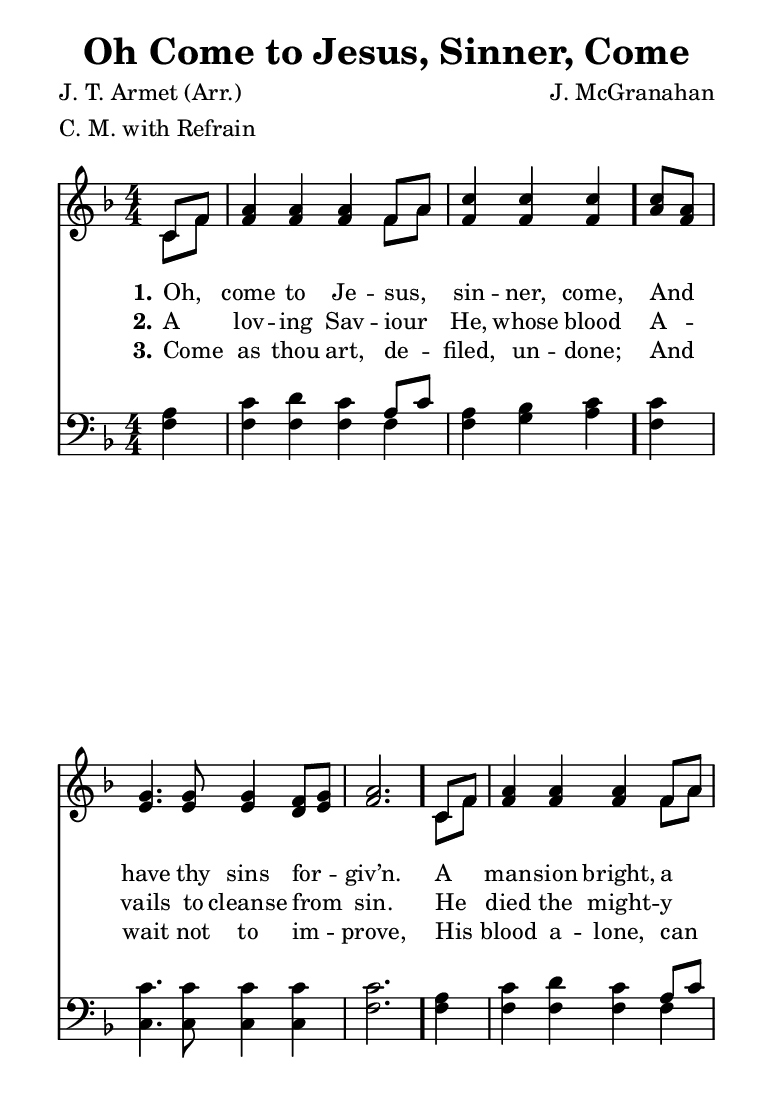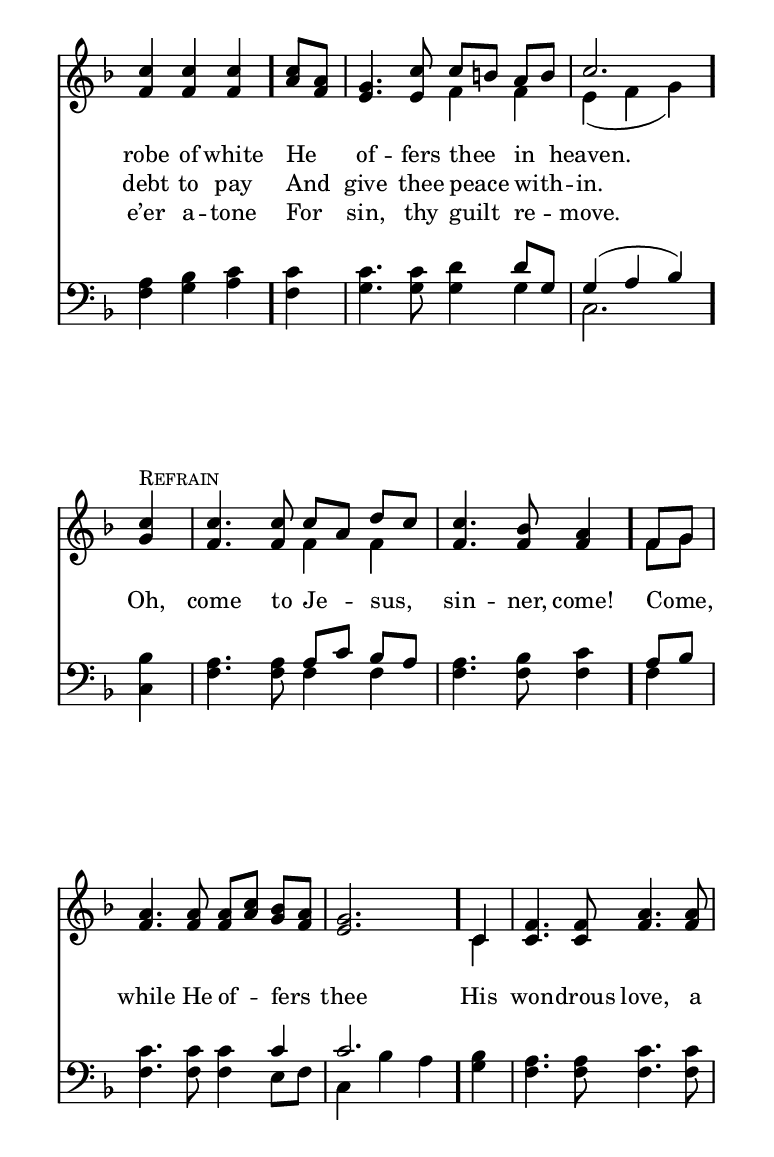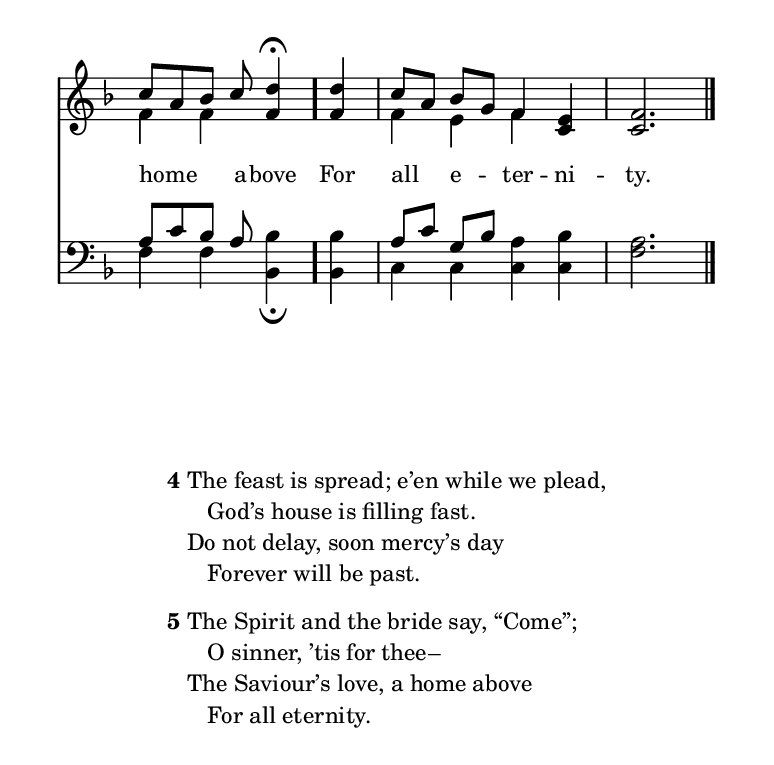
\include "common/global.ily"
\paper {
  \include "common/paper.ily"
  systems-per-page = ##f
}

\header{
  %gospel
  hymnnumber = "374"
  title = "Oh Come to Jesus, Sinner, Come"
  tunename = "None but Christ Can Satisfy"
  meter = "C. M. with Refrain"
  poet = "J. T. Armet (Arr.)"
  composer = "J. McGranahan"
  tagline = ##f
}

% for fermata in MIDI
ta = { \tempo 4=80 }
tb = { \tempo 4=32 }

patternAA = { }

global = {
  \include "common/overrides.ily"
  \override Staff.TimeSignature.style = #'numbered
  \time 4/4
  \override Score.MetronomeMark.transparent = ##t % hide all fermata changes too
  \ta
  \key f \major
  \partial 4
  \autoBeamOff
}

notesSoprano = {
\global
\relative c' {

  c8[ f8] | a4 a4 a4 f8[ a8] | c4 c4 c4
  c8[ a8] | g4. g8 g4 f8[ g8] | a2.
  c,8[ f8] | a4 a4 a4 f8[ a8] | c4 c4 c4
  c8[ a8] | g4. c8 c8[ b!8] a8[ b8] | c2. \eogbreak

  << s^\markup { \small \caps "Refrain" }
  { c4 | c4. c8 c8[ a8] d8[ c8] | c4. bes8 a4 } >>
  f8[ g8] | a4. a8 a8[ c8] bes8[ a8] | g2.
  c,4 | f4. f8 a4. a8 | c8[ a8 bes8] c8 \tb d4 \fermata \ta
  d4 | c8[ a8] bes8[ g8] f4 e4 | f2.

  \bar "|."

}
}

notesAlto = {
\global
\relative e' {

  c8[ f8] | f4 f4 f4 f8[ a8] | f4 f4 f4
  a8[ f8] | e4. e8 e4 d8[ e8] | f2.
  c8[ f8] | f4 f4 f4 f8[ a8] | f4 f4 f4
  a8[ f8] | e4. e8 f4 f4 | e4( f4 g4)

  g4 | f4. f8 f4 f4 | f4. f8 f4
  f8[ g8] | f4. f8 f8[ a8] g8[ f8] | e2.
  c4 | c4. c8 f4. f8 | f4 f4 f4
  f4 | f4 e4 f4 c4 | c2.

}
}

notesTenor = {
\global
\relative a {

  a4 | c4 d4 c4 a8[ c8] | a4 bes4 c4
  c4 | c4. c8 c4 c4 | c2.
  a4 | c4 d4 c4 a8[ c8] | a4 bes4 c4
  c4 | c4. c8 d4 d8[ g,8] | g4( a4 bes4)

  bes4 | a4. a8 a8[ c8] bes8[ a8] | a4. bes8 c4
  a8[ bes8] | c4. c8 c4 c4 | c2.
  bes4 | a4. a8 c4. c8 | a8[ c8 bes8] a8 bes4
  bes4 | a8[ c8] g8[ bes8] a4 bes4 | a2.

}
}

notesBass = {
\global
\relative f {

  f4 | f4 f4 f4 f4 | f4 g4 a4
  f4 | c4. c8 c4 c4 | f2.
  f4 | f4 f4 f4 f4 | f4 g4 a4
  f4 | g4. g8 g4 g4 | c,2.

  c4 | f4. f8 f4 f4 | f4. f8 f4
  f4 | f4. f8 f4 e8[ f8] | c4 bes'4 a4
  g4 | f4. f8 f4. f8 | f4 f4 bes,4_\fermata
  bes4 | c4 c4 c4 c4 | f2.

}
}

Refrain = \lyricmode {

Oh, come to Je -- sus, sin -- ner, come! \bar "."
Come, while He of -- fers thee \bar "."
His won -- drous love, a home a -- bove \bar "."
For all e -- ter -- ni -- ty. \bar "."

}

wordsA = \lyricmode {
\set stanza = "1."

Oh, come to Je -- sus, sin -- ner, come, \bar "."
And have thy sins for -- giv’n. \bar "."
A man -- sion bright, a robe of white \bar "."
He of -- fers thee in heaven. \bar "."

}

wordsB = \lyricmode {
\set stanza = "2."

A lov -- ing Sav -- iour He, whose blood
A -- vails to cleanse from sin.
He died the might -- y debt to pay
And give thee peace with -- in.

\Refrain

}

wordsC = \lyricmode {
\set stanza = "3."

Come as thou art, de -- filed, un -- done;
And wait not to im -- prove,
His blood a -- lone, can e’er a -- tone
For sin, thy guilt re -- move.

}

wordsD = \markuplist {

\line { The feast is spread; e’en while we plead, }
\line { { \hspace #2 } God’s house is filling fast. }
\line { Do not delay, soon mercy’s day }
\line { { \hspace #2 } Forever will be past. }

}

wordsE = \markuplist {

\line { The Spirit and the bride say, “Come”; }
\line { { \hspace #2 } O sinner, ’tis for thee– }
\line { The Saviour’s love, a home above }
\line { { \hspace #2 } For all eternity. }

}

\score {
  \context ChoirStaff <<
    \context Staff = upper <<
      \set Staff.autoBeaming = ##f
      \set ChoirStaff.systemStartDelimiter = #'SystemStartBar
      \set ChoirStaff.printPartCombineTexts = ##f
      \partcombine #'(2 . 9) \notesSoprano \notesAlto
      \context NullVoice = sopranos { \voiceOne << \notesSoprano >> }
      \context NullVoice = altos { \voiceTwo << \notesAlto >> }
      \context Lyrics = one   \lyricsto sopranos \wordsA
      \context Lyrics = two   \lyricsto sopranos \wordsB
      \context Lyrics = three \lyricsto sopranos \wordsC
    >>
    \context Staff = men <<
      \set Staff.autoBeaming = ##f
      \clef bass
      \set ChoirStaff.printPartCombineTexts = ##f
      \partcombine #'(2 . 9) \notesTenor \notesBass
      \context NullVoice = tenors { \voiceOne << \notesTenor >> }
      \context NullVoice = basses { \voiceTwo << \notesBass >> }
    >>
  >>
  \layout {
    \include "common/layout.ily"
  }
  \midi{
    \include "common/midi.ily"
  }
}

\markup { \fill-line { \column {
  \line{ \bold 4 \column { \wordsD } } \combine \null \vspace #0.4
  \line{ \bold 5 \column { \wordsE } }
} } }

\version "2.19.49"  % necessary for upgrading to future LilyPond versions.

% vi:set et ts=2 sw=2 ai nocindent syntax=lilypond:
